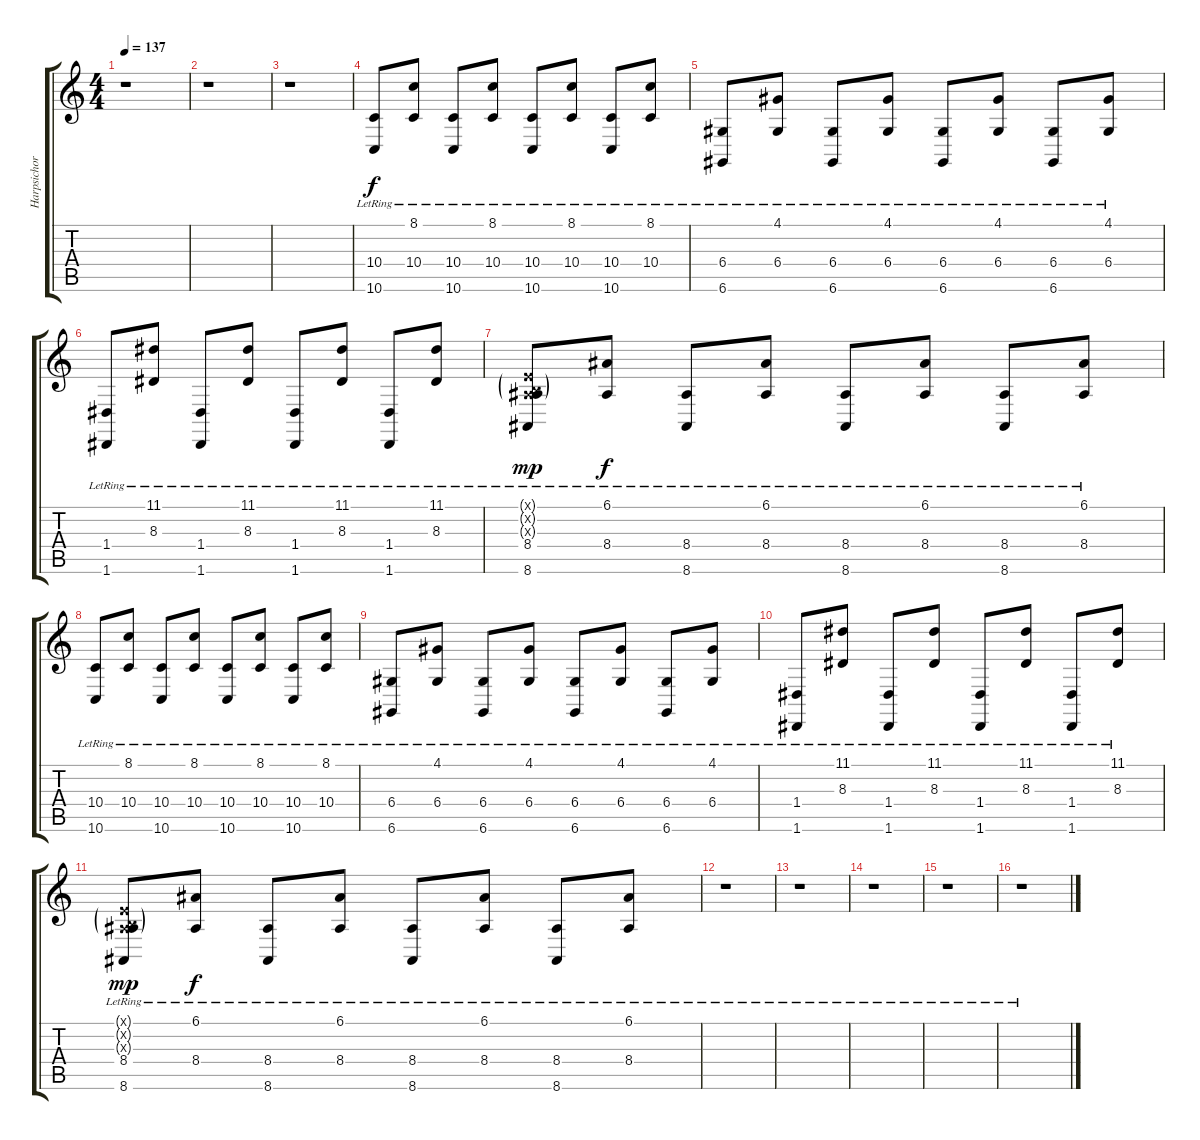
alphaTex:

\track ("Harpsichord" "Harpsichor") {instrument harpsichord}
\staff {score tabs}
\tuning (E4 B3 G3 D3 A2 D2) {hide}
\ts (4 4)
\tempo 137
\clef g2
\ks c
r.1{dy f} |
r.1 |
r.1 |
(10.4{lr} 10.6{lr}).8 (8.1{lr} 10.4{lr}).8 (10.4{lr} 10.6{lr}).8 (8.1{lr} 10.4{lr}).8 (10.4{lr} 10.6{lr}).8 (8.1{lr} 10.4{lr}).8 (10.4{lr} 10.6{lr}).8 (8.1{lr} 10.4{lr}).8 |
(6.4{lr} 6.6{lr}).8 (4.1{lr} 6.4{lr}).8 (6.4{lr} 6.6{lr}).8 (4.1{lr} 6.4{lr}).8 (6.4{lr} 6.6{lr}).8 (4.1{lr} 6.4{lr}).8 (6.4{lr} 6.6{lr}).8 (4.1{lr} 6.4{lr}).8 |
(1.4{lr} 1.6{lr}).8 (11.1{lr} 8.3{lr}).8 (1.4{lr} 1.6{lr}).8 (11.1{lr} 8.3{lr}).8 (1.4{lr} 1.6{lr}).8 (11.1{lr} 8.3{lr}).8 (1.4{lr} 1.6{lr}).8 (11.1{lr} 8.3{lr}).8 |
(0.1{g x} 0.2{g x} 3.3{g x} 8.4{lr} 8.6{lr}).8{dy mp} (6.1{lr} 8.4{lr}).8{dy f} (8.4{lr} 8.6{lr}).8 (6.1{lr} 8.4{lr}).8 (8.4{lr} 8.6{lr}).8 (6.1{lr} 8.4{lr}).8 (8.4{lr} 8.6{lr}).8 (6.1{lr} 8.4{lr}).8 |
(10.4{lr} 10.6{lr}).8 (8.1{lr} 10.4{lr}).8 (10.4{lr} 10.6{lr}).8 (8.1{lr} 10.4{lr}).8 (10.4{lr} 10.6{lr}).8 (8.1{lr} 10.4{lr}).8 (10.4{lr} 10.6{lr}).8 (8.1{lr} 10.4{lr}).8 |
(6.4{lr} 6.6{lr}).8 (4.1{lr} 6.4{lr}).8 (6.4{lr} 6.6{lr}).8 (4.1{lr} 6.4{lr}).8 (6.4{lr} 6.6{lr}).8 (4.1{lr} 6.4{lr}).8 (6.4{lr} 6.6{lr}).8 (4.1{lr} 6.4{lr}).8 |
(1.4{lr} 1.6{lr}).8 (11.1{lr} 8.3{lr}).8 (1.4{lr} 1.6{lr}).8 (11.1{lr} 8.3{lr}).8 (1.4{lr} 1.6{lr}).8 (11.1{lr} 8.3{lr}).8 (1.4{lr} 1.6{lr}).8 (11.1{lr} 8.3{lr}).8 |
(0.1{g x} 0.2{g x} 3.3{g x} 8.4{lr} 8.6{lr}).8{dy mp} (6.1{lr} 8.4{lr}).8{dy f} (8.4{lr} 8.6{lr}).8 (6.1{lr} 8.4{lr}).8 (8.4{lr} 8.6{lr}).8 (6.1{lr} 8.4{lr}).8 (8.4{lr} 8.6{lr}).8 (6.1{lr} 8.4{lr}).8 |
r.1 |
r.1 |
r.1 |
r.1 |
r.1
